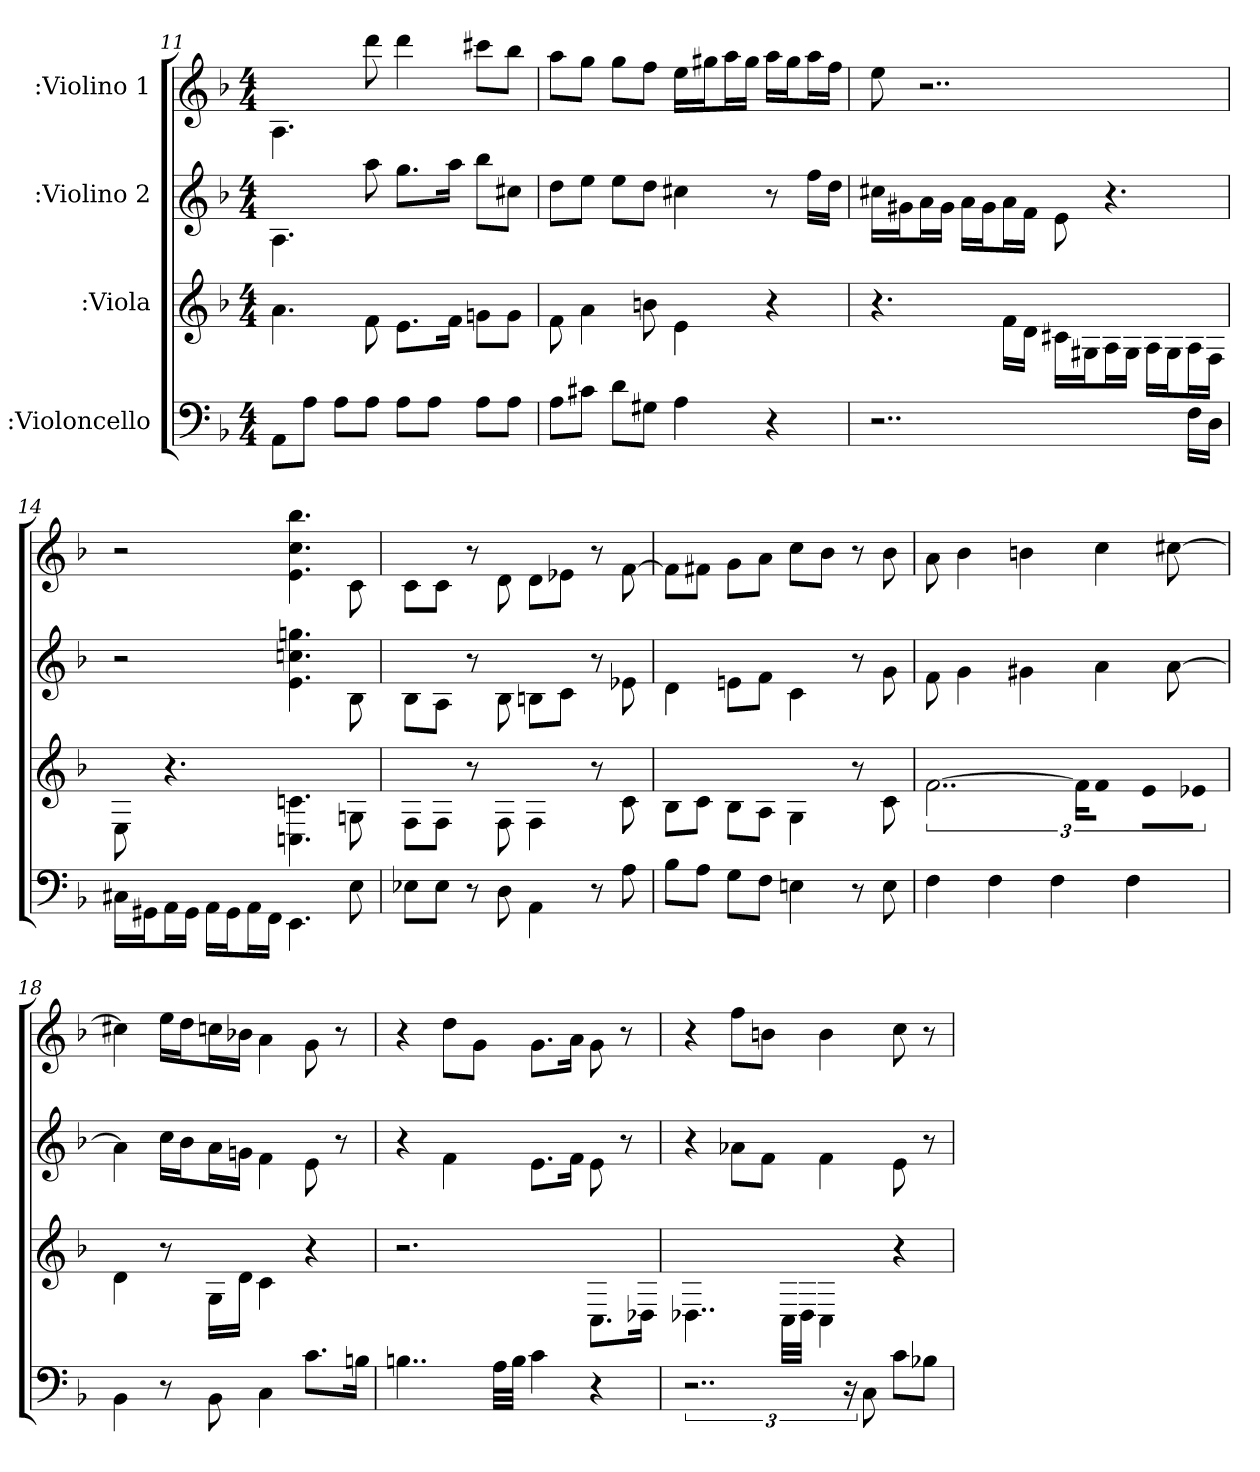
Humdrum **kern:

**kern	**kern	**kern	**kern
*part4	*part3	*part2	*part1
*staff4	*staff3	*staff2	*staff1
*I":Violoncello	*I":Viola	*I":Violino 2	*I":Violino 1
*k[b-]	*k[b-]	*k[b-]	*k[b-]
*d:	*d:	*d:	*d:
*M4/4	*M4/4	*M4/4	*M4/4
=11	=11	=11	=11
8AA\L	4.a\	4.A\	4.A\
8A\J	.	.	.
8A\L	.	.	.
8A\J	8f\	8aa\	8ddd\
8A\L	8.e\L	8.gg\L	4ddd\
8A\J	.	.	.
.	16f\Jk	16aa\Jk	.
8A\L	8gn\L	8bb-\L	8ccc#X\L
8A\J	8g\J	8cc#X\J	8bb-\J
=12	=12	=12	=12
8A\L	8f\	8dd\L	8aa\L
8c#X\J	4a\	8ee\J	8gg\J
8d\L	.	8ee\L	8gg\L
8G#X\J	8bn\	8dd\J	8ff\J
4A\	4e\	4cc#X\	16ee\LL
.	.	.	16gg#X\J
.	.	.	16aa\L
.	.	.	16gg#\JJ
4r	4r	8r	16aa\LL
.	.	.	16gg#\J
.	.	16ff\LL	16aa\L
.	.	16dd\JJ	16ff\JJ
=13	=13	=13	=13
2..r	4.r	16cc#X\LL	8ee\
.	.	16g#X\J	.
.	.	16a\L	2..r
.	.	16g#\JJ	.
.	.	16a\LL	.
.	.	16g#\J	.
.	16f\LL	16a\L	.
.	16d\JJ	16f\JJ	.
.	16c#X\LL	8e\	.
.	16G#X\J	.	.
.	16A\L	4.r	.
.	16G#\JJ	.	.
.	16A\LL	.	.
.	16G#\J	.	.
16F\LL	16A\L	.	.
16D\JJ	16F\JJ	.	.
=14	=14	=14	=14
16C#X\LL	8E\	2r	2r
16GG#X\J	.	.	.
16AA\L	4.r	.	.
16GG#\JJ	.	.	.
16AA\LL	.	.	.
16GG#\J	.	.	.
16AA\L	.	.	.
16FF\JJ	.	.	.
4.EE\	4.cn\ 4.Cn\	4.ggn\ 4.ccn\ 4.e\	4.bb-\ 4.cc\ 4.e\
8E\	8Gn\	8B-\	8c\
=15	=15	=15	=15
8E-X\L	8F\L	8B-\L	8c\L
8E-\J	8F\J	8A\J	8c\J
8r	8r	8r	8r
8D\	8F\	8B-\	8d\
4AA\	4F\	8Bn\L	8d\L
.	.	8c\J	8e-X\J
8r	8r	8r	8r
8A\	8c\	8e-X\	[8f\
=16	=16	=16	=16
8B-\L	8B-\L	4d\	8f\L]
8A\J	8c\J	.	8f#X\J
8G\L	8B-\L	8en\L	8g\L
8F\J	8A\J	8f\J	8a\J
4En\	4G\	4c\	8cc\L
.	.	.	8b-\J
8r	8r	8r	8r
8E\	8c\	8g\	8b-\
=17	=17	=17	=17
4F\	[3..f\	8f\	8a\
.	.	4g\	4b-\
4F\	.	.	.
.	.	4g#X\	4bn\
4F\	.	.	.
.	24f\KL]	.	.
.	8f\J	4a\	4cc\
4F\	8e\L	.	.
.	8e-X\J	[8a\	[8cc#X\
=18	=18	=18	=18
4BB-\	4d\	4a\]	4cc#X\]
8r	8r	16cc\LL	16ee\LL
.	.	16b-\J	16dd\J
8BB-\	16G\LL	16a\L	16ccn\L
.	16d\JJ	16gn\JJ	16b-X\JJ
4C\	4c\	4f\	4a\
8.c\L	4r	8e\	8g\
.	.	8r	8r
16Bn\Jk	.	.	.
=19	=19	=19	=19
4..Bn\	2.r	4r	4r
.	.	4f\	8dd\L
.	.	.	8g\J
32A\LLL	.	.	.
32B\JJJ	.	.	.
4c\	.	8.e\L	8.g\L
.	.	16f\Jk	16a\Jk
4r	8.C\L	8e\	8g\
.	.	8r	8r
.	16D-X\Jk	.	.
=20	=20	=20	=20
3..r	4..D-X\	4r	4r
.	.	8a-X\L	8ff\L
.	.	8f\J	8bn\J
.	32C\LLL	.	.
.	32D-\JJJ	.	.
.	4C\	4f\	4b\
24r	.	.	.
8C\	.	.	.
8c\L	4r	8e\	8cc\
8B-X\J	.	8r	8r
=	=	=	=
*-	*-	*-	*-
